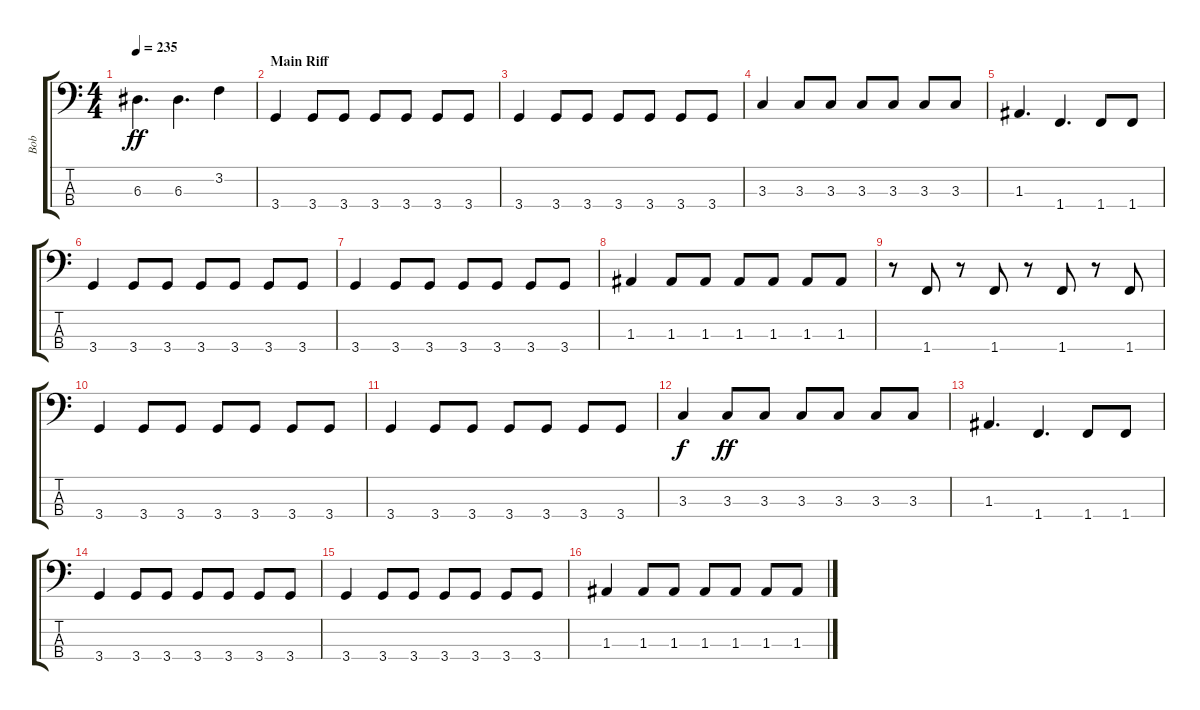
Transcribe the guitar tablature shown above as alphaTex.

\track ("Bob" "Bob") {instrument electricbassfinger}
\staff {score tabs}
\tuning (G2 D2 A1 E1) {hide}
\ts (4 4)
\tempo 235
\clef f4
\ks c
6.3.4{d dy ff} 6.3.4{d} 3.2.4 |
\section ("" "Main Riff")
3.4.4 3.4.8 3.4.8 3.4.8 3.4.8 3.4.8 3.4.8 |
3.4.4 3.4.8 3.4.8 3.4.8 3.4.8 3.4.8 3.4.8 |
3.3.4 3.3.8 3.3.8 3.3.8 3.3.8 3.3.8 3.3.8 |
1.3.4{d} 1.4.4{d} 1.4.8 1.4.8 |
3.4.4 3.4.8 3.4.8 3.4.8 3.4.8 3.4.8 3.4.8 |
3.4.4 3.4.8 3.4.8 3.4.8 3.4.8 3.4.8 3.4.8 |
1.3.4 1.3.8 1.3.8 1.3.8 1.3.8 1.3.8 1.3.8 |
r.8 1.4.8 r.8 1.4.8 r.8 1.4.8 r.8 1.4.8 |
3.4.4 3.4.8 3.4.8 3.4.8 3.4.8 3.4.8 3.4.8 |
3.4.4 3.4.8 3.4.8 3.4.8 3.4.8 3.4.8 3.4.8 |
3.3.4{dy f} 3.3.8{dy ff} 3.3.8 3.3.8 3.3.8 3.3.8 3.3.8 |
1.3.4{d} 1.4.4{d} 1.4.8 1.4.8 |
3.4.4 3.4.8 3.4.8 3.4.8 3.4.8 3.4.8 3.4.8 |
3.4.4 3.4.8 3.4.8 3.4.8 3.4.8 3.4.8 3.4.8 |
1.3.4 1.3.8 1.3.8 1.3.8 1.3.8 1.3.8 1.3.8
